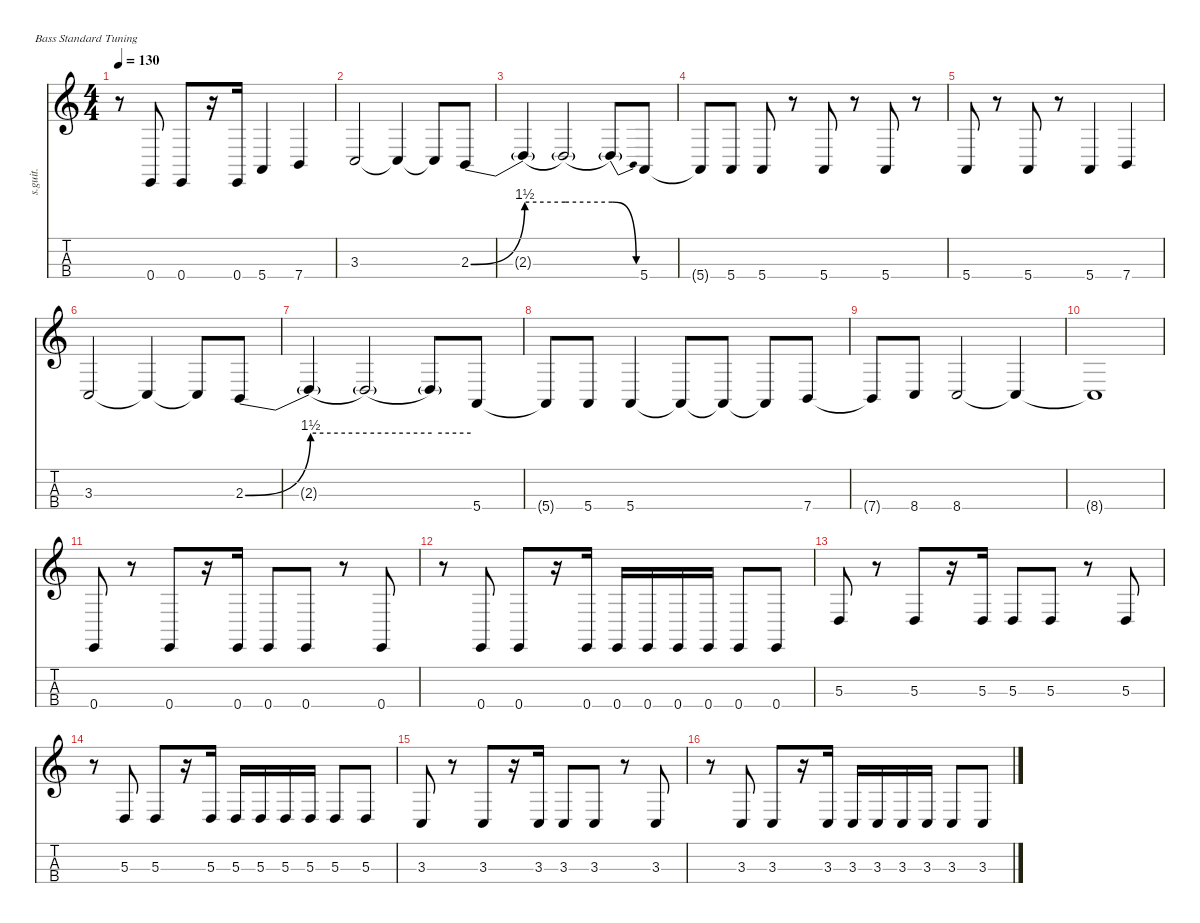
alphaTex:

\defaultSystemsLayout 4
\hideDynamics
\bracketExtendMode nobrackets
\otherSystemsTrackNameOrientation horizontal
\track ("Bass" "s.guit.") {instrument acousticguitarsteel}
\staff {score tabs}
\tuning (G2 D2 A1 E1)
\ts (4 4)
\tempo 130
\clef g2
\ks c
r.8{dy f} 0.4.8 0.4.8 r.16 0.4.16 5.4.4 7.4.4 |
3.3.2 3.3{t}.4 3.3{t}.8 2.3{be (bend 0 0 60 6)}.8 |
2.3{be (hold 0 6 60 6) t}.4 2.3{be (hold 0 6 60 6) t}.2 2.3{be (release 0 6 60 0) t}.8 5.4.8 |
5.4{t}.8 5.4.8 5.4.8 r.8 5.4.8 r.8 5.4.8 r.8 |
5.4.8 r.8 5.4.8 r.8 5.4.4 7.4.4 |
3.3.2 3.3{t}.4 3.3{t}.8 2.3{be (bend 0 0 60 6)}.8 |
2.3{be (hold 0 6 60 6) t}.4 2.3{be (hold 0 6 60 6) t}.2 2.3{be (hold 0 6 60 6) t}.8 5.4.8 |
5.4{t}.8 5.4.8 5.4.4 5.4{t}.8 5.4{t}.8 5.4{t}.8 7.4.8 |
7.4{t}.8 8.4.8 8.4.2 8.4{t}.4 |
8.4{t}.1 |
0.4.8 r.8 0.4.8 r.16 0.4.16 0.4.8 0.4.8 r.8 0.4.8 |
r.8 0.4.8 0.4.8 r.16 0.4.16 0.4.16 0.4.16 0.4.16 0.4.16 0.4.8 0.4.8 |
5.3.8 r.8 5.3.8 r.16 5.3.16 5.3.8 5.3.8 r.8 5.3.8 |
r.8 5.3.8 5.3.8 r.16 5.3.16 5.3.16 5.3.16 5.3.16 5.3.16 5.3.8 5.3.8 |
3.3.8 r.8 3.3.8 r.16 3.3.16 3.3.8 3.3.8 r.8 3.3.8 |
r.8 3.3.8 3.3.8 r.16 3.3.16 3.3.16 3.3.16 3.3.16 3.3.16 3.3.8 3.3.8
